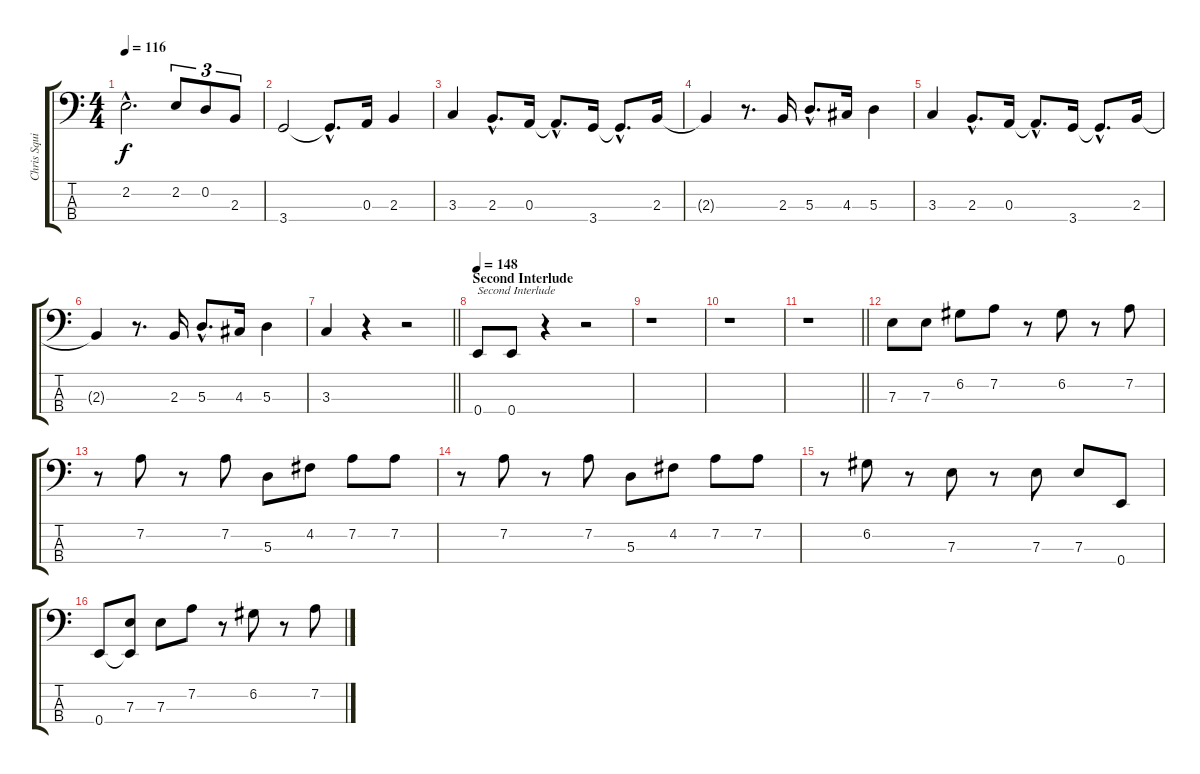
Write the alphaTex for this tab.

\track ("Chris Squire" "Chris Squi") {instrument electricbasspick}
\staff {score tabs}
\tuning (G2 D2 A1 E1) {hide}
\ts (4 4)
\tempo 116
\clef f4
\ks c
2.2{hac}.2{d dy f} 2.2.8{tu (3 2)} 0.2.8{tu (3 2)} 2.3.8{tu (3 2)} |
3.4.2 3.4{hac t}.8{d} 0.3.16 2.3.4 |
3.3.4 2.3{hac}.8{d} 0.3.16 0.3{hac t}.8{d} 3.4.16 3.4{hac t}.8{d} 2.3.16 |
2.3{t}.4 r.8{d} 2.3.16 5.3{hac}.8{d} 4.3.16 5.3.4 |
3.3.4 2.3{hac}.8{d} 0.3.16 0.3{hac t}.8{d} 3.4.16 3.4{hac t}.8{d} 2.3.16 |
2.3{t}.4 r.8{d} 2.3.16 5.3{hac}.8{d} 4.3.16 5.3.4 |
\barLineRight lightlight
3.3.4 r.4 r.2 |
\section ("" "Second Interlude")
\tempo 148
0.4.8{txt "Second Interlude"} 0.4.8 r.4 r.2 |
r.1 |
r.1 |
\barLineRight lightlight
r.1 |
7.3.8 7.3.8 6.2.8 7.2.8 r.8 6.2.8 r.8 7.2.8 |
r.8 7.2.8 r.8 7.2.8 5.3.8 4.2.8 7.2.8 7.2.8 |
r.8 7.2.8 r.8 7.2.8 5.3.8 4.2.8 7.2.8 7.2.8 |
r.8 6.2.8 r.8 7.3.8 r.8 7.3.8 7.3.8 0.4.8 |
0.4.8 (7.3 0.4{t}).8 7.3.8 7.2.8 r.8 6.2.8 r.8 7.2.8
